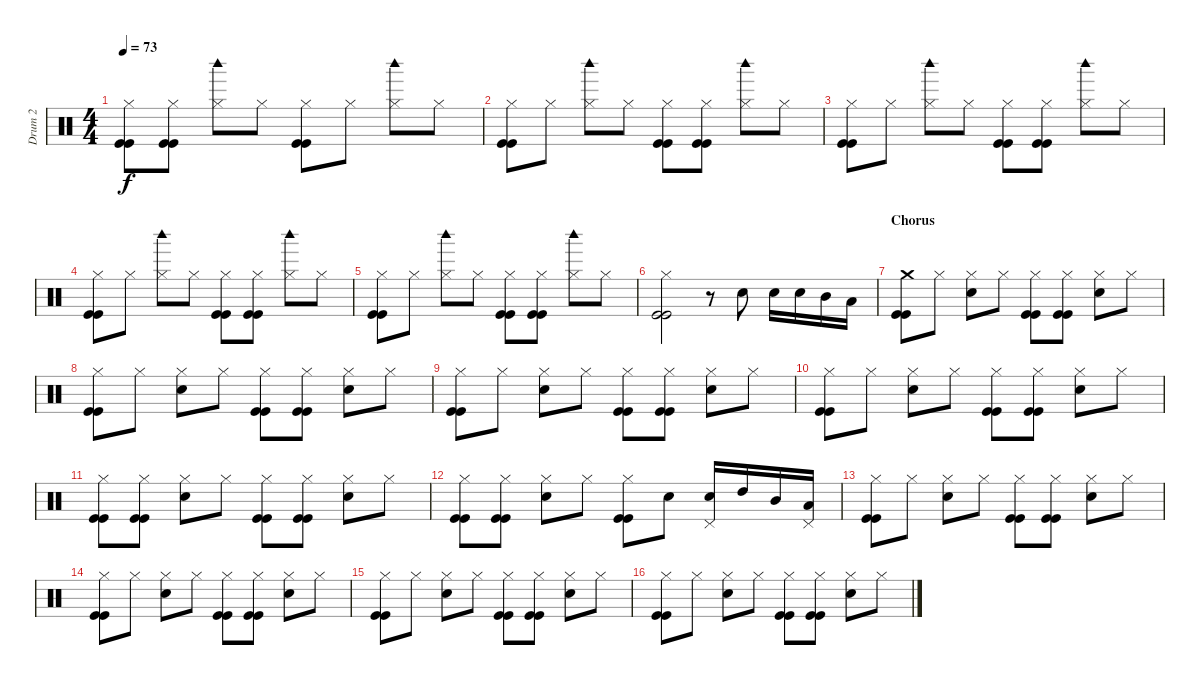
\track ("Drum 2" "Drum 2") {instrument percussion}
\staff {score}
\articulation defaults
\ts (4 4)
\tempo 73
\clef neutral
\ks c
("Hi-Hat (closed)" "Kick (hit)" "Kick (hit)").8{dy f} ("Hi-Hat (closed)" "Kick (hit)" "Kick (hit)").8 ("Hi-Hat (closed)" "Woodblock high (hit)").8 "Hi-Hat (closed)".8 ("Hi-Hat (closed)" "Kick (hit)" "Kick (hit)").8 "Hi-Hat (closed)".8 ("Hi-Hat (closed)" "Woodblock high (hit)").8 "Hi-Hat (closed)".8 |
("Hi-Hat (closed)" "Kick (hit)" "Kick (hit)").8 "Hi-Hat (closed)".8 ("Hi-Hat (closed)" "Woodblock high (hit)").8 "Hi-Hat (closed)".8 ("Hi-Hat (closed)" "Kick (hit)" "Kick (hit)").8 ("Hi-Hat (closed)" "Kick (hit)" "Kick (hit)").8 ("Hi-Hat (closed)" "Woodblock high (hit)").8 "Hi-Hat (closed)".8 |
("Hi-Hat (closed)" "Kick (hit)" "Kick (hit)").8 "Hi-Hat (closed)".8 ("Hi-Hat (closed)" "Woodblock high (hit)").8 "Hi-Hat (closed)".8 ("Hi-Hat (closed)" "Kick (hit)" "Kick (hit)").8 ("Hi-Hat (closed)" "Kick (hit)" "Kick (hit)").8 ("Hi-Hat (closed)" "Woodblock high (hit)").8 "Hi-Hat (closed)".8 |
("Hi-Hat (closed)" "Kick (hit)" "Kick (hit)").8 "Hi-Hat (closed)".8 ("Hi-Hat (closed)" "Woodblock high (hit)").8 "Hi-Hat (closed)".8 ("Hi-Hat (closed)" "Kick (hit)" "Kick (hit)").8 ("Hi-Hat (closed)" "Kick (hit)" "Kick (hit)").8 ("Hi-Hat (closed)" "Woodblock high (hit)").8 "Hi-Hat (closed)".8 |
("Hi-Hat (closed)" "Kick (hit)" "Kick (hit)").8 "Hi-Hat (closed)".8 ("Hi-Hat (closed)" "Woodblock high (hit)").8 "Hi-Hat (closed)".8 ("Hi-Hat (closed)" "Kick (hit)" "Kick (hit)").8 ("Hi-Hat (closed)" "Kick (hit)" "Kick (hit)").8 ("Hi-Hat (closed)" "Woodblock high (hit)").8 "Hi-Hat (closed)".8 |
("Hi-Hat (closed)" "Kick (hit)" "Kick (hit)").2 r.8 "Electric Snare (hit)".8 "Electric Snare (hit)".16 "Electric Snare (hit)".16 "Mid Tom (hit)".16 "Low Tom (hit)".16 |
\section ("" "Chorus")
("Crash medium (hit)" "Kick (hit)" "Kick (hit)").8 "Hi-Hat (closed)".8 ("Hi-Hat (closed)" "Electric Snare (hit)").8 "Hi-Hat (closed)".8 ("Hi-Hat (closed)" "Kick (hit)" "Kick (hit)").8 ("Hi-Hat (closed)" "Kick (hit)" "Kick (hit)").8 ("Hi-Hat (closed)" "Electric Snare (hit)").8 "Hi-Hat (closed)".8 |
("Hi-Hat (closed)" "Kick (hit)" "Kick (hit)").8 "Hi-Hat (closed)".8 ("Hi-Hat (closed)" "Electric Snare (hit)").8 "Hi-Hat (closed)".8 ("Hi-Hat (closed)" "Kick (hit)" "Kick (hit)").8 ("Hi-Hat (closed)" "Kick (hit)" "Kick (hit)").8 ("Hi-Hat (closed)" "Electric Snare (hit)").8 "Hi-Hat (closed)".8 |
("Hi-Hat (closed)" "Kick (hit)" "Kick (hit)").8 "Hi-Hat (closed)".8 ("Hi-Hat (closed)" "Electric Snare (hit)").8 "Hi-Hat (closed)".8 ("Hi-Hat (closed)" "Kick (hit)" "Kick (hit)").8 ("Hi-Hat (closed)" "Kick (hit)" "Kick (hit)").8 ("Hi-Hat (closed)" "Electric Snare (hit)").8 "Hi-Hat (closed)".8 |
("Hi-Hat (closed)" "Kick (hit)" "Kick (hit)").8 "Hi-Hat (closed)".8 ("Hi-Hat (closed)" "Electric Snare (hit)").8 "Hi-Hat (closed)".8 ("Hi-Hat (closed)" "Kick (hit)" "Kick (hit)").8 ("Hi-Hat (closed)" "Kick (hit)" "Kick (hit)").8 ("Hi-Hat (closed)" "Electric Snare (hit)").8 "Hi-Hat (closed)".8 |
("Hi-Hat (closed)" "Kick (hit)" "Kick (hit)").8 ("Hi-Hat (closed)" "Kick (hit)" "Kick (hit)").8 ("Hi-Hat (closed)" "Electric Snare (hit)").8 "Hi-Hat (closed)".8 ("Hi-Hat (closed)" "Kick (hit)" "Kick (hit)").8 ("Hi-Hat (closed)" "Kick (hit)" "Kick (hit)").8 ("Hi-Hat (closed)" "Electric Snare (hit)").8 "Hi-Hat (closed)".8 |
("Hi-Hat (closed)" "Kick (hit)" "Kick (hit)").8 ("Hi-Hat (closed)" "Kick (hit)" "Kick (hit)").8 ("Hi-Hat (closed)" "Electric Snare (hit)").8 "Hi-Hat (closed)".8 ("Hi-Hat (closed)" "Kick (hit)" "Kick (hit)").8 "Electric Snare (hit)".8 ("Pedal Hi-Hat (hit)" "Electric Snare (hit)").16 "High Tom (hit)".16 "Mid Tom (hit)".16 ("Pedal Hi-Hat (hit)" "Low Tom (hit)").16 |
("Hi-Hat (closed)" "Kick (hit)" "Kick (hit)").8 "Hi-Hat (closed)".8 ("Hi-Hat (closed)" "Electric Snare (hit)").8 "Hi-Hat (closed)".8 ("Hi-Hat (closed)" "Kick (hit)" "Kick (hit)").8 ("Hi-Hat (closed)" "Kick (hit)" "Kick (hit)").8 ("Hi-Hat (closed)" "Electric Snare (hit)").8 "Hi-Hat (closed)".8 |
("Hi-Hat (closed)" "Kick (hit)" "Kick (hit)").8 "Hi-Hat (closed)".8 ("Hi-Hat (closed)" "Electric Snare (hit)").8 "Hi-Hat (closed)".8 ("Hi-Hat (closed)" "Kick (hit)" "Kick (hit)").8 ("Hi-Hat (closed)" "Kick (hit)" "Kick (hit)").8 ("Hi-Hat (closed)" "Electric Snare (hit)").8 "Hi-Hat (closed)".8 |
("Hi-Hat (closed)" "Kick (hit)" "Kick (hit)").8 "Hi-Hat (closed)".8 ("Hi-Hat (closed)" "Electric Snare (hit)").8 "Hi-Hat (closed)".8 ("Hi-Hat (closed)" "Kick (hit)" "Kick (hit)").8 ("Hi-Hat (closed)" "Kick (hit)" "Kick (hit)").8 ("Hi-Hat (closed)" "Electric Snare (hit)").8 "Hi-Hat (closed)".8 |
("Hi-Hat (closed)" "Kick (hit)" "Kick (hit)").8 "Hi-Hat (closed)".8 ("Hi-Hat (closed)" "Electric Snare (hit)").8 "Hi-Hat (closed)".8 ("Hi-Hat (closed)" "Kick (hit)" "Kick (hit)").8 ("Hi-Hat (closed)" "Kick (hit)" "Kick (hit)").8 ("Hi-Hat (closed)" "Electric Snare (hit)").8 "Hi-Hat (closed)".8
